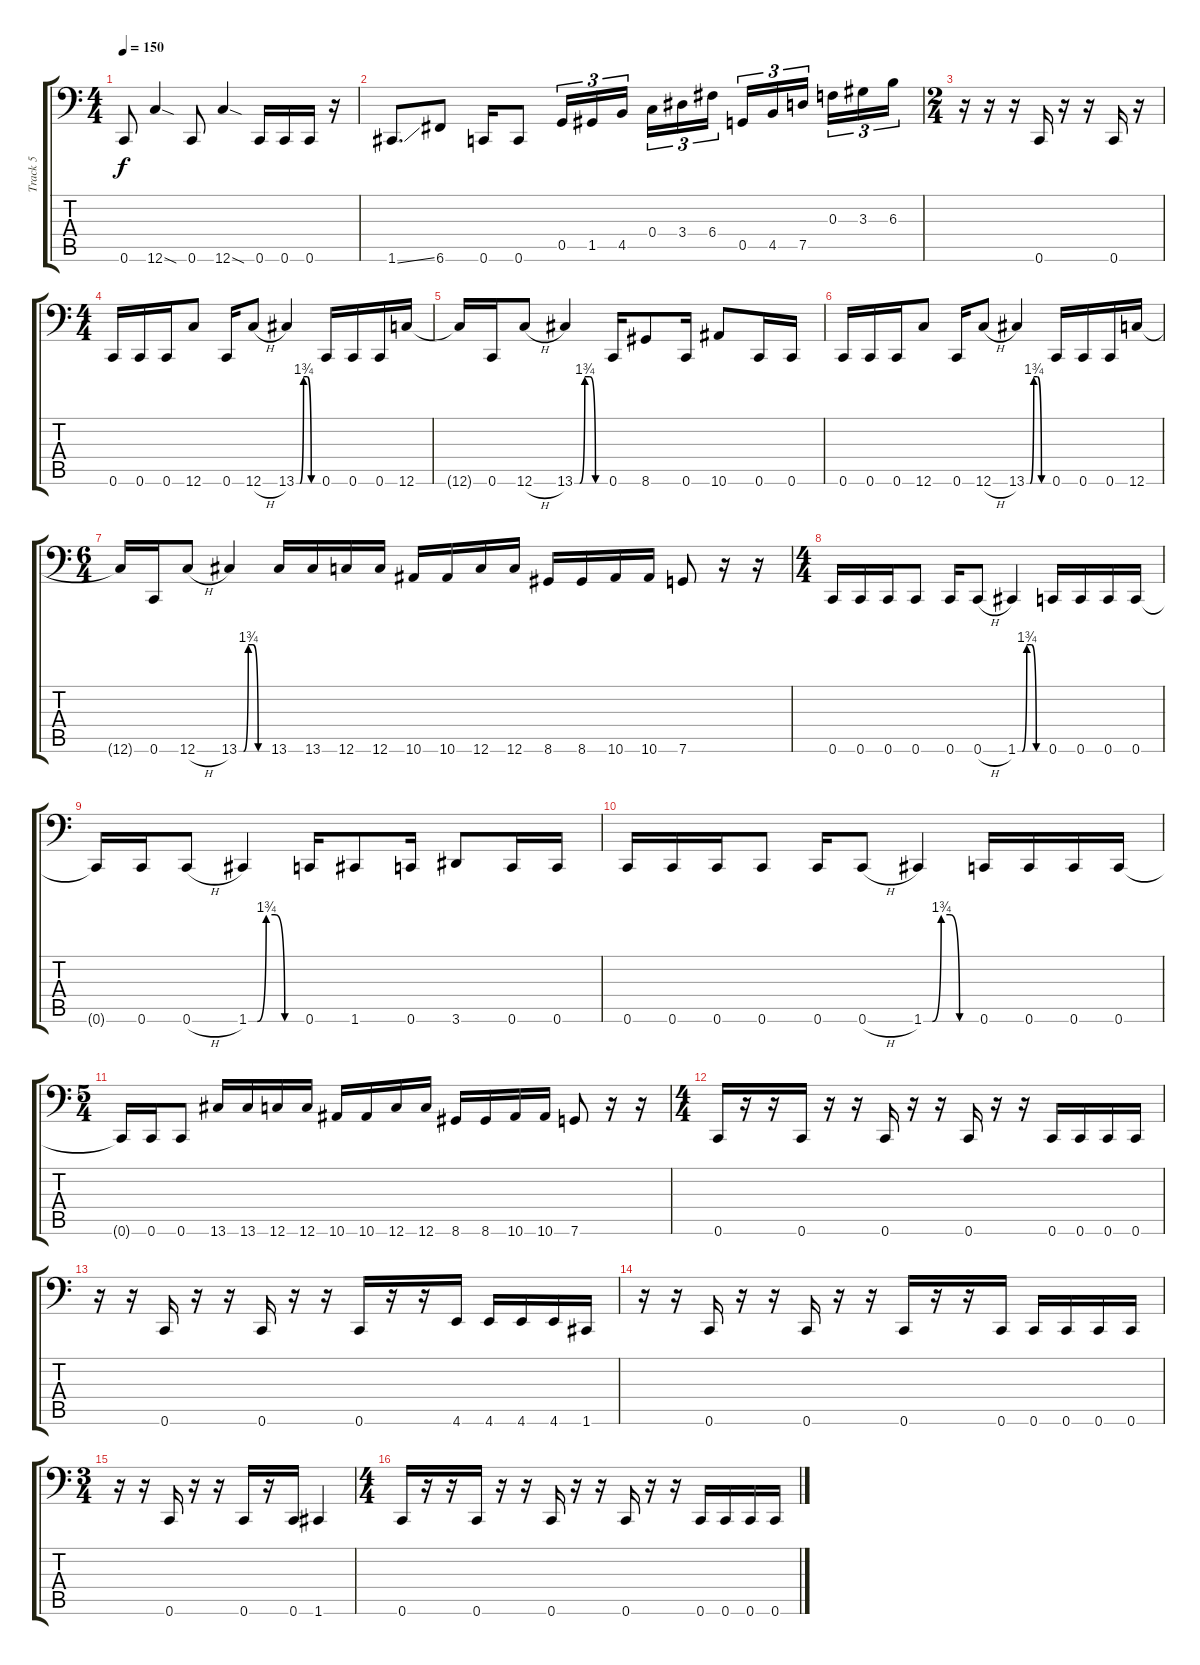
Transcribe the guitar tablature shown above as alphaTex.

\track ("Track 5" "Track 5") {instrument electricbasspick}
\staff {score tabs}
\tuning (D3 A2 F2 C2 G1 C1) {hide}
\ts (4 4)
\tempo 150
\clef f4
\ks c
0.6.8{dy f} 12.6{sod}.4 0.6.8 12.6{sod}.4 0.6.16 0.6.16 0.6.16 r.16 |
1.6{ss}.8{d} 6.6.8 0.6.16 0.6.8 0.5.16{tu (3 2)} 1.5.16{tu (3 2)} 4.5.16{tu (3 2) beam splitsecondary} 0.4.16{tu (3 2)} 3.4.16{tu (3 2)} 6.4.16{tu (3 2)} 0.5.16{tu (3 2)} 4.5.16{tu (3 2)} 7.5.16{tu (3 2) beam splitsecondary} 0.3.16{tu (3 2)} 3.3.16{tu (3 2)} 6.3.16{tu (3 2)} |
\ts (2 4)
r.16 r.16 r.16 0.6.16 r.16 r.16 0.6.16 r.16 |
\ts (4 4)
0.6.16 0.6.16 0.6.16 12.6.8 0.6.16 12.6{h}.8 13.6{be (custom 0 0 10 0 20 7 30 7 41 0 60 0)}.4 0.6.16 0.6.16 0.6.16 12.6.16 |
12.6{t}.16 0.6.16 12.6{h}.8 13.6{be (custom 0 0 10 0 20 7 30 7 41 0 60 0)}.4 0.6.16 8.6.8 0.6.16 10.6.8 0.6.16 0.6.16 |
0.6.16 0.6.16 0.6.16 12.6.8 0.6.16 12.6{h}.8 13.6{be (custom 0 0 10 0 20 7 30 7 41 0 60 0)}.4 0.6.16 0.6.16 0.6.16 12.6.16 |
\ts (6 4)
12.6{t}.16 0.6.16 12.6{h}.8 13.6{be (custom 0 0 10 0 20 7 30 7 41 0 60 0)}.4 13.6.16 13.6.16 12.6.16 12.6.16 10.6.16 10.6.16 12.6.16 12.6.16 8.6.16 8.6.16 10.6.16 10.6.16 7.6.8 r.16 r.16 |
\ts (4 4)
0.6.16 0.6.16 0.6.16 0.6.8 0.6.16 0.6{h}.8 1.6{be (custom 0 0 10 0 20 7 30 7 41 0 60 0)}.4 0.6.16 0.6.16 0.6.16 0.6.16 |
0.6{t}.16 0.6.16 0.6{h}.8 1.6{be (custom 0 0 10 0 20 7 30 7 41 0 60 0)}.4 0.6.16 1.6.8 0.6.16 3.6.8 0.6.16 0.6.16 |
0.6.16 0.6.16 0.6.16 0.6.8 0.6.16 0.6{h}.8 1.6{be (custom 0 0 10 0 20 7 30 7 41 0 60 0)}.4 0.6.16 0.6.16 0.6.16 0.6.16 |
\ts (5 4)
0.6{t}.16 0.6.16 0.6.8 13.6.16 13.6.16 12.6.16 12.6.16 10.6.16 10.6.16 12.6.16 12.6.16 8.6.16 8.6.16 10.6.16 10.6.16 7.6.8 r.16 r.16 |
\ts (4 4)
0.6.16 r.16 r.16 0.6.16 r.16 r.16 0.6.16 r.16 r.16 0.6.16 r.16 r.16 0.6.16 0.6.16 0.6.16 0.6.16 |
r.16 r.16 0.6.16 r.16 r.16 0.6.16 r.16 r.16 0.6.16 r.16 r.16 4.6.16 4.6.16 4.6.16 4.6.16 1.6.16 |
r.16 r.16 0.6.16 r.16 r.16 0.6.16 r.16 r.16 0.6.16 r.16 r.16 0.6.16 0.6.16 0.6.16 0.6.16 0.6.16 |
\ts (3 4)
r.16 r.16 0.6.16 r.16 r.16 0.6.16 r.16 0.6.16 1.6.4 |
\ts (4 4)
0.6.16 r.16 r.16 0.6.16 r.16 r.16 0.6.16 r.16 r.16 0.6.16 r.16 r.16 0.6.16 0.6.16 0.6.16 0.6.16
